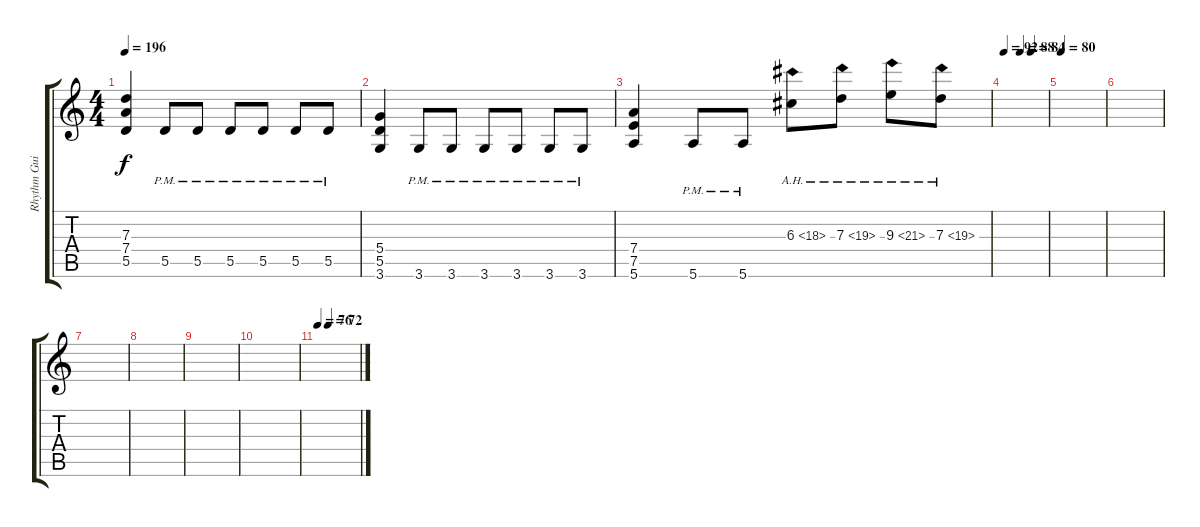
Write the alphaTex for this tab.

\track ("Rhythm Guitar(R)" "Rhythm Gui") {instrument distortionguitar}
\staff {score tabs}
\tuning (E4 B3 G3 D3 A2 E2) {hide}
\ts (4 4)
\tempo 196
\clef g2
\ks c
(7.3 7.4 5.5).4{dy f} 5.5{pm}.8 5.5{pm}.8 5.5{pm}.8 5.5{pm}.8 5.5{pm}.8 5.5{pm}.8 |
(5.4 5.5 3.6).4 3.6{pm}.8 3.6{pm}.8 3.6{pm}.8 3.6{pm}.8 3.6{pm}.8 3.6{pm}.8 |
(7.4 7.5 5.6).4 5.6{pm}.8 5.6{pm}.8 6.3{ah 12}.8 7.3{ah 12}.8 9.3{ah 12}.8 7.3{ah 12}.8 |
\tempo 92
\tempo (88 0.375)
\tempo (84 0.625)
|
\tempo 80
|
|
|
|
|
|
\tempo 76
\tempo (72 0.25)
